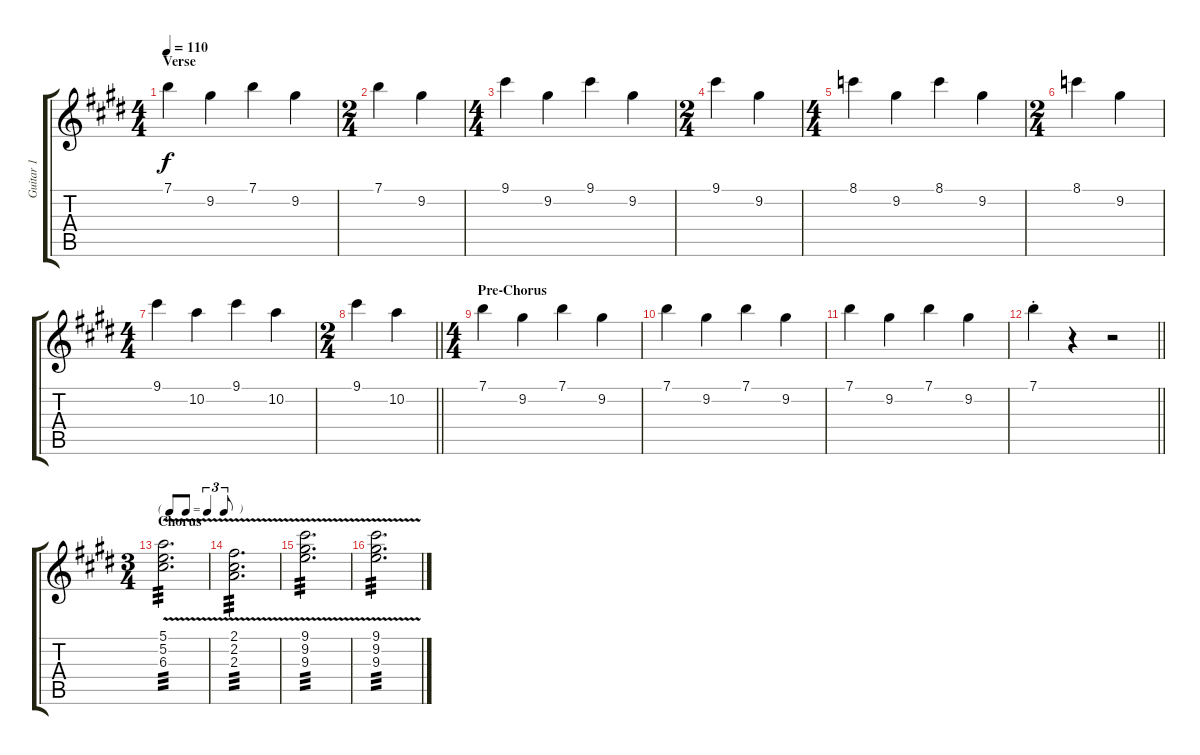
\track ("Guitar 1" "Guitar 1") {instrument electricguitarjazz}
\staff {score tabs}
\tuning (E4 B3 G3 D3 A2 E2) {hide}
\ts (4 4)
\section ("" "Verse")
\tempo 110
\clef g2
\ks e
7.1.4{dy f} 9.2.4 7.1.4 9.2.4 |
\ts (2 4)
7.1.4 9.2.4 |
\ts (4 4)
9.1.4 9.2.4 9.1.4 9.2.4 |
\ts (2 4)
9.1.4 9.2.4 |
\ts (4 4)
8.1.4 9.2.4 8.1.4 9.2.4 |
\ts (2 4)
8.1.4 9.2.4 |
\ts (4 4)
9.1.4 10.2.4 9.1.4 10.2.4 |
\ts (2 4)
\barLineRight lightlight
9.1.4 10.2.4 |
\ts (4 4)
\section ("" "Pre-Chorus")
7.1.4 9.2.4 7.1.4 9.2.4 |
7.1.4 9.2.4 7.1.4 9.2.4 |
7.1.4 9.2.4 7.1.4 9.2.4 |
\barLineRight lightlight
7.1{st}.4 r.4 r.2 |
\ts (3 4)
\tf triplet8th
\section ("" "Chorus")
(5.1{v} 5.2{v} 6.3{v}).2{d tp 3} |
(2.1{v} 2.2{v} 2.3{v}).2{d tp 3} |
(9.1{v} 9.2{v} 9.3{v}).2{d tp 3} |
(9.1{v} 9.2{v} 9.3{v}).2{d tp 3}
